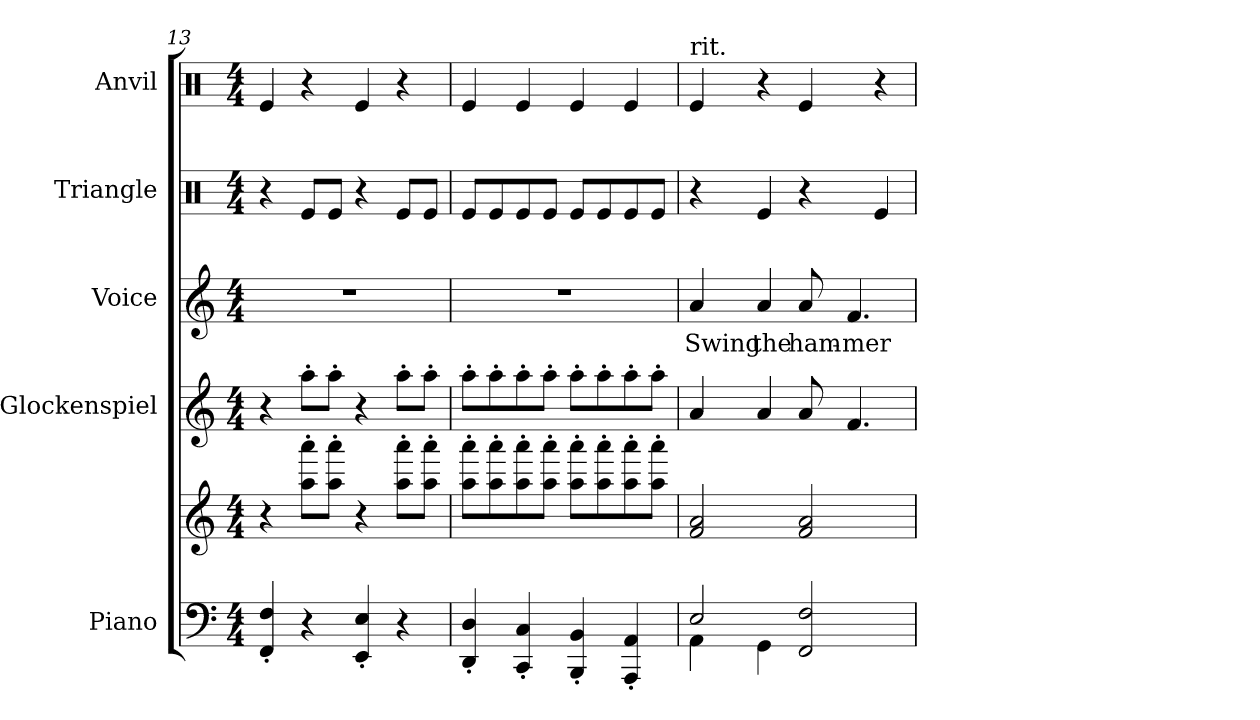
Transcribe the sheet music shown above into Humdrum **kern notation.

**kern	**kern	**kern	**kern	**text	**kern	**kern
*part5	*part5	*part4	*part3	*part3	*part2	*part1
*staff6	*staff5	*staff4	*staff3	*staff3	*staff2	*staff1
*I"Piano	*	*I"Glockenspiel	*I"Voice	*	*I"Triangle	*I"Anvil
*I'Pno.	*	*I'Glock.	*I'Voice	*	*I'Tri.	*I'Anv.
*clefF4	*clefG2	*clefG2	*clefG2	*	*clefX	*clefX
*	*	*ITrd-14c-24	*	*	*	*
*k[]	*k[]	*k[]	*k[]	*	*k[]	*k[]
*C:	*C:	*C:	*C:	*	*C:	*C:
*M4/4	*M4/4	*M4/4	*M4/4	*	*M4/4	*M4/4
=13	=13	=13	=13	=13	=13	=13
4FFi/' 4Fi'	4r	4r	1r	.	4r	4Rei/
4r	8aai\' 8aaai'L	8aaaa'i\L	.	.	8Rei/L	4r
.	8aai\' 8aaai'J	8aaaa'i\J	.	.	8Rei/J	.
4EEi/' 4Ei'	4r	4r	.	.	4r	4Rei/
4r	8aai\' 8aaai'L	8aaaa'i\L	.	.	8Rei/L	4r
.	8aai\' 8aaai'J	8aaaa'i\J	.	.	8Rei/J	.
=14	=14	=14	=14	=14	=14	=14
4DDi/' 4Di'	8aai\' 8aaai'L	8aaaa'i\L	1r	.	8Rei/L	4Rei/
.	8aai\' 8aaai'	8aaaa'i\	.	.	8Rei/	.
4CCi/' 4Ci'	8aai\' 8aaai'	8aaaa'i\	.	.	8Rei/	4Rei/
.	8aai\' 8aaai'J	8aaaa'i\J	.	.	8Rei/J	.
4BBBi/' 4BBi'	8aai\' 8aaai'L	8aaaa'i\L	.	.	8Rei/L	4Rei/
.	8aai\' 8aaai'	8aaaa'i\	.	.	8Rei/	.
4AAAi/' 4AAi'	8aai\' 8aaai'	8aaaa'i\	.	.	8Rei/	4Rei/
.	8aai\' 8aaai'J	8aaaa'i\J	.	.	8Rei/J	.
=15	=15	=15	=15	=15	=15	=15
*^	*	*	*	*	*	*
!	!	!	!	!	!	!	!LO:TX:t=rit.
!	!	!	!	!	!LO:LY:b:color=#000000	!	!
2Ei/	4AAi\	2fi/ 2ai	4aaai/	4ai/	Swing	4r	4Rei/
!	!	!	!	!	!LO:LY:b:color=#000000	!	!
.	4GGi\	.	4aaai/	4ai/	the	4Rei/	4r
!	!	!	!	!	!LO:LY:b:color=#000000	!	!
2FFi/ 2Fi	2ryy	2fi/ 2ai	8aaai/	8ai/	ham-	4r	4Rei/
!	!	!	!	!	!LO:LY:b:color=#000000	!	!
.	.	.	4.fffi/	4.fi/	-mer	.	.
.	.	.	.	.	.	4Rei/	4r
*v	*v	*	*	*	*	*	*
=	=	=	=	=	=	=
*-	*-	*-	*-	*-	*-	*-
